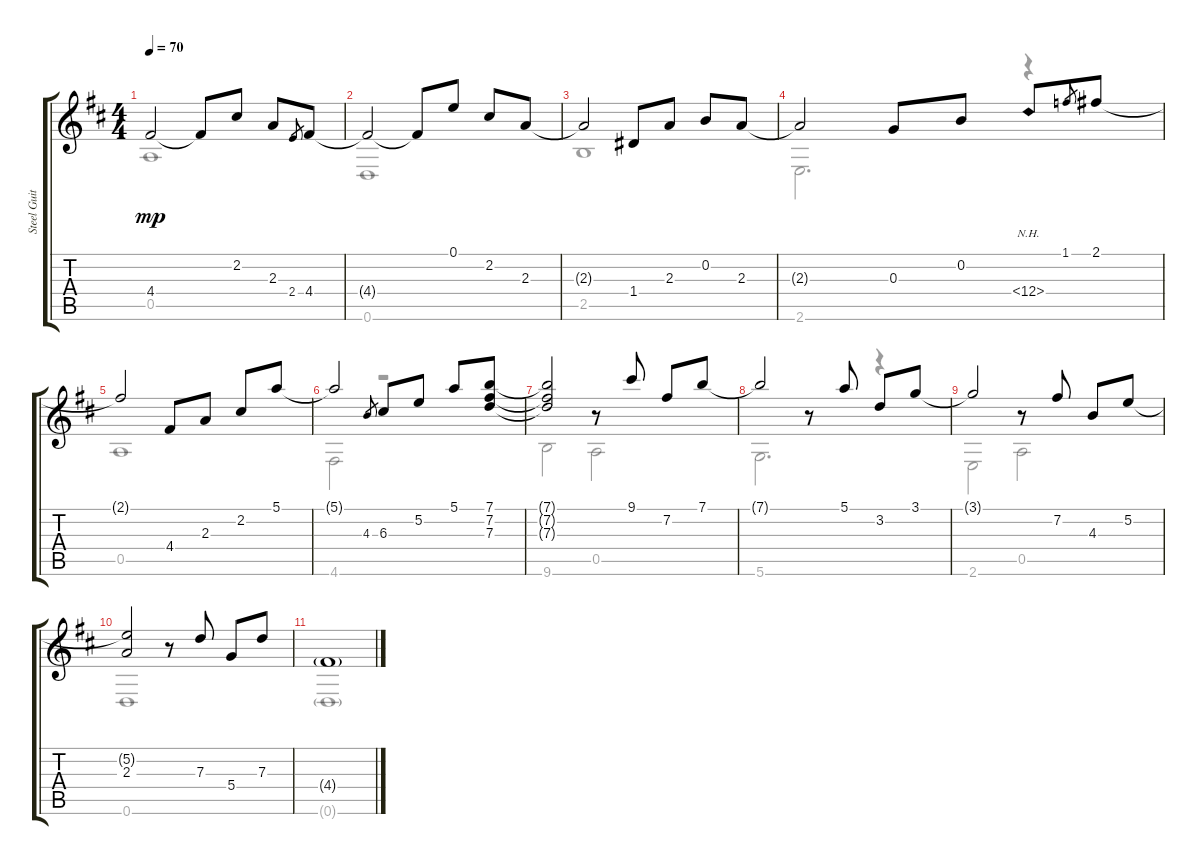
\track ("Steel Guitar" "Steel Guit") {instrument acousticguitarsteel}
\staff {score tabs}
\tuning (E4 B3 G3 D3 A2 D2) {hide}
\voice
\ts (4 4)
\tempo 70
\clef g2
\ks d
4.4{t}.2{dy mp} 4.4{t}.8 2.2.8 2.3.8 2.4.8{gr} 4.4.8 |
4.4{t}.2 4.4{t}.8 0.1.8 2.2.8 2.3.8 |
2.3{t}.2 1.4.8 2.3.8 0.2.8 2.3.8 |
2.3{t}.2 0.3.8 0.2.8 12.4{nh}.8 1.1.8{gr} 2.1.8 |
2.1{t}.2 4.4.8 2.3.8 2.2.8 5.1.8 |
5.1{t}.2 4.3.8{gr} 6.3.8 5.2.8 5.1.8 (7.1 7.2 7.3).8 |
(7.1{t} 7.2{t} 7.3{t}).2 r.8 9.1.8 7.2.8 7.1.8 |
7.1{t}.2 r.8 5.1.8 3.2.8 3.1.8 |
3.1{t}.2 r.8 7.2.8 4.3.8 5.2.8 |
(5.2{t} 2.3).2 r.8 7.3.8 5.4.8 7.3.8 |
4.4{g}.1
\voice
\clef g2
\ottava regular
\simile none
\ks d
0.5.1{dy mp} |
0.6.1 |
2.5.1 |
2.6.2{d} r.4 |
0.5.1 |
4.6.2 r.2 |
9.6.2 0.5.2 |
5.6.2{d} r.4 |
2.6.2 0.5.2 |
0.6.1 |
0.6{g}.1
